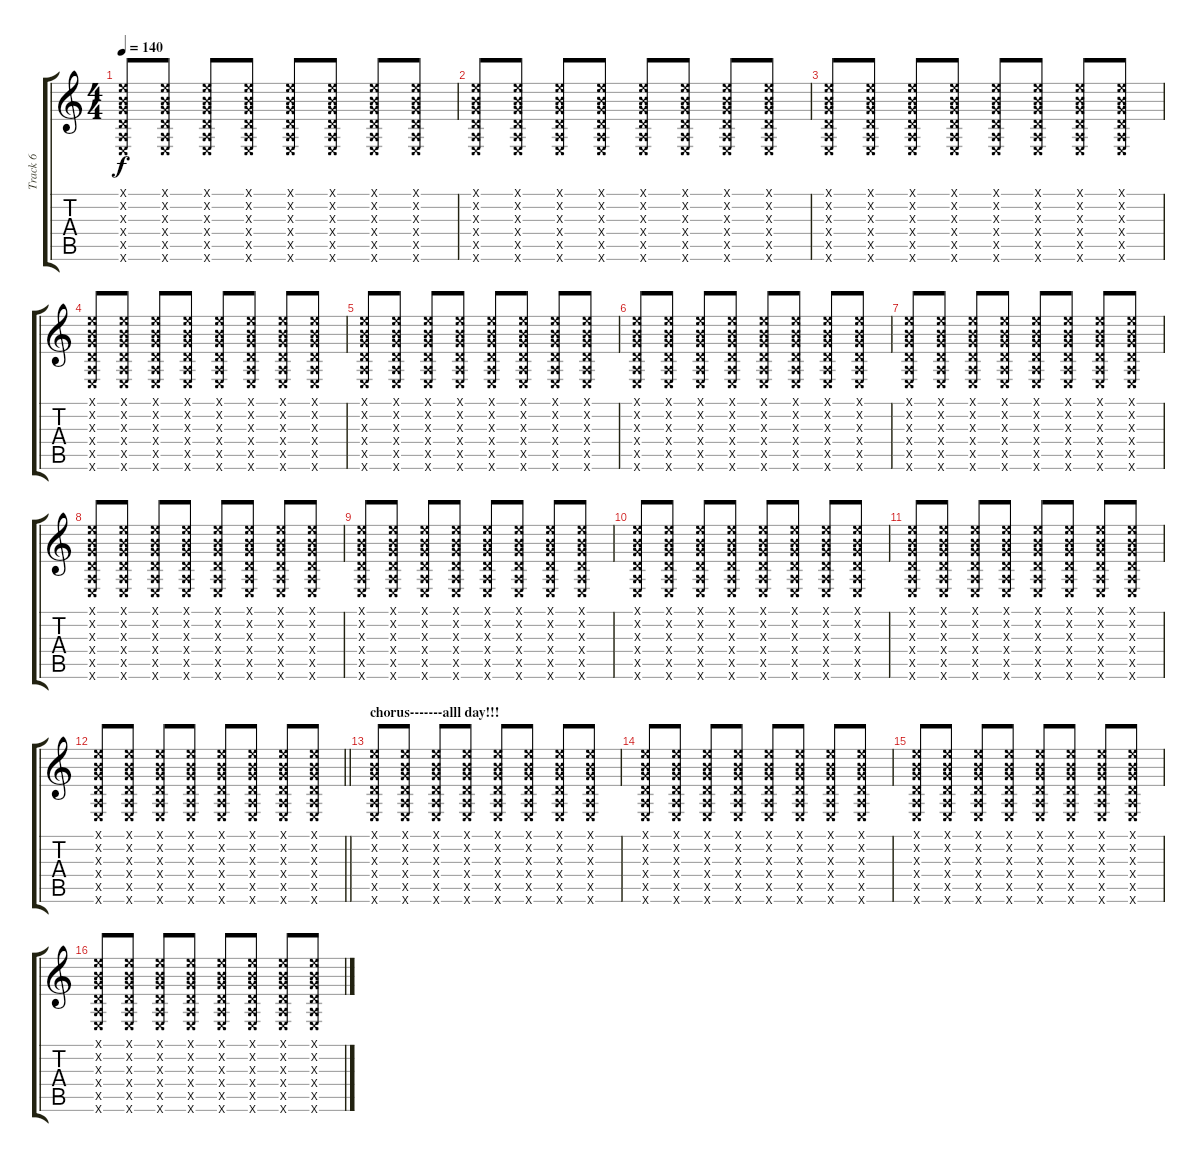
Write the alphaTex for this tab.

\track ("Track 6" "Track 6") {instrument acousticguitarsteel}
\staff {score tabs}
\tuning (E4 B3 G3 D3 A2 E2) {hide}
\ts (4 4)
\tempo 140
\clef g2
\ks c
(0.1{x} 0.2{x} 0.3{x} 0.4{x} 0.5{x} 0.6{x}).8{dy f} (0.1{x} 0.2{x} 0.3{x} 0.4{x} 0.5{x} 0.6{x}).8 (0.1{x} 0.2{x} 0.3{x} 0.4{x} 0.5{x} 0.6{x}).8 (0.1{x} 0.2{x} 0.3{x} 0.4{x} 0.5{x} 0.6{x}).8 (0.1{x} 0.2{x} 0.3{x} 0.4{x} 0.5{x} 0.6{x}).8 (0.1{x} 0.2{x} 0.3{x} 0.4{x} 0.5{x} 0.6{x}).8 (0.1{x} 0.2{x} 0.3{x} 0.4{x} 0.5{x} 0.6{x}).8 (0.1{x} 0.2{x} 0.3{x} 0.4{x} 0.5{x} 0.6{x}).8 |
(0.1{x} 0.2{x} 0.3{x} 0.4{x} 0.5{x} 0.6{x}).8 (0.1{x} 0.2{x} 0.3{x} 0.4{x} 0.5{x} 0.6{x}).8 (0.1{x} 0.2{x} 0.3{x} 0.4{x} 0.5{x} 0.6{x}).8 (0.1{x} 0.2{x} 0.3{x} 0.4{x} 0.5{x} 0.6{x}).8 (0.1{x} 0.2{x} 0.3{x} 0.4{x} 0.5{x} 0.6{x}).8 (0.1{x} 0.2{x} 0.3{x} 0.4{x} 0.5{x} 0.6{x}).8 (0.1{x} 0.2{x} 0.3{x} 0.4{x} 0.5{x} 0.6{x}).8 (0.1{x} 0.2{x} 0.3{x} 0.4{x} 0.5{x} 0.6{x}).8 |
(0.1{x} 0.2{x} 0.3{x} 0.4{x} 0.5{x} 0.6{x}).8 (0.1{x} 0.2{x} 0.3{x} 0.4{x} 0.5{x} 0.6{x}).8 (0.1{x} 0.2{x} 0.3{x} 0.4{x} 0.5{x} 0.6{x}).8 (0.1{x} 0.2{x} 0.3{x} 0.4{x} 0.5{x} 0.6{x}).8 (0.1{x} 0.2{x} 0.3{x} 0.4{x} 0.5{x} 0.6{x}).8 (0.1{x} 0.2{x} 0.3{x} 0.4{x} 0.5{x} 0.6{x}).8 (0.1{x} 0.2{x} 0.3{x} 0.4{x} 0.5{x} 0.6{x}).8 (0.1{x} 0.2{x} 0.3{x} 0.4{x} 0.5{x} 0.6{x}).8 |
(0.1{x} 0.2{x} 0.3{x} 0.4{x} 0.5{x} 0.6{x}).8 (0.1{x} 0.2{x} 0.3{x} 0.4{x} 0.5{x} 0.6{x}).8 (0.1{x} 0.2{x} 0.3{x} 0.4{x} 0.5{x} 0.6{x}).8 (0.1{x} 0.2{x} 0.3{x} 0.4{x} 0.5{x} 0.6{x}).8 (0.1{x} 0.2{x} 0.3{x} 0.4{x} 0.5{x} 0.6{x}).8 (0.1{x} 0.2{x} 0.3{x} 0.4{x} 0.5{x} 0.6{x}).8 (0.1{x} 0.2{x} 0.3{x} 0.4{x} 0.5{x} 0.6{x}).8 (0.1{x} 0.2{x} 0.3{x} 0.4{x} 0.5{x} 0.6{x}).8 |
(0.1{x} 0.2{x} 0.3{x} 0.4{x} 0.5{x} 0.6{x}).8 (0.1{x} 0.2{x} 0.3{x} 0.4{x} 0.5{x} 0.6{x}).8 (0.1{x} 0.2{x} 0.3{x} 0.4{x} 0.5{x} 0.6{x}).8 (0.1{x} 0.2{x} 0.3{x} 0.4{x} 0.5{x} 0.6{x}).8 (0.1{x} 0.2{x} 0.3{x} 0.4{x} 0.5{x} 0.6{x}).8 (0.1{x} 0.2{x} 0.3{x} 0.4{x} 0.5{x} 0.6{x}).8 (0.1{x} 0.2{x} 0.3{x} 0.4{x} 0.5{x} 0.6{x}).8 (0.1{x} 0.2{x} 0.3{x} 0.4{x} 0.5{x} 0.6{x}).8 |
(0.1{x} 0.2{x} 0.3{x} 0.4{x} 0.5{x} 0.6{x}).8 (0.1{x} 0.2{x} 0.3{x} 0.4{x} 0.5{x} 0.6{x}).8 (0.1{x} 0.2{x} 0.3{x} 0.4{x} 0.5{x} 0.6{x}).8 (0.1{x} 0.2{x} 0.3{x} 0.4{x} 0.5{x} 0.6{x}).8 (0.1{x} 0.2{x} 0.3{x} 0.4{x} 0.5{x} 0.6{x}).8 (0.1{x} 0.2{x} 0.3{x} 0.4{x} 0.5{x} 0.6{x}).8 (0.1{x} 0.2{x} 0.3{x} 0.4{x} 0.5{x} 0.6{x}).8 (0.1{x} 0.2{x} 0.3{x} 0.4{x} 0.5{x} 0.6{x}).8 |
(0.1{x} 0.2{x} 0.3{x} 0.4{x} 0.5{x} 0.6{x}).8 (0.1{x} 0.2{x} 0.3{x} 0.4{x} 0.5{x} 0.6{x}).8 (0.1{x} 0.2{x} 0.3{x} 0.4{x} 0.5{x} 0.6{x}).8 (0.1{x} 0.2{x} 0.3{x} 0.4{x} 0.5{x} 0.6{x}).8 (0.1{x} 0.2{x} 0.3{x} 0.4{x} 0.5{x} 0.6{x}).8 (0.1{x} 0.2{x} 0.3{x} 0.4{x} 0.5{x} 0.6{x}).8 (0.1{x} 0.2{x} 0.3{x} 0.4{x} 0.5{x} 0.6{x}).8 (0.1{x} 0.2{x} 0.3{x} 0.4{x} 0.5{x} 0.6{x}).8 |
(0.1{x} 0.2{x} 0.3{x} 0.4{x} 0.5{x} 0.6{x}).8 (0.1{x} 0.2{x} 0.3{x} 0.4{x} 0.5{x} 0.6{x}).8 (0.1{x} 0.2{x} 0.3{x} 0.4{x} 0.5{x} 0.6{x}).8 (0.1{x} 0.2{x} 0.3{x} 0.4{x} 0.5{x} 0.6{x}).8 (0.1{x} 0.2{x} 0.3{x} 0.4{x} 0.5{x} 0.6{x}).8 (0.1{x} 0.2{x} 0.3{x} 0.4{x} 0.5{x} 0.6{x}).8 (0.1{x} 0.2{x} 0.3{x} 0.4{x} 0.5{x} 0.6{x}).8 (0.1{x} 0.2{x} 0.3{x} 0.4{x} 0.5{x} 0.6{x}).8 |
(0.1{x} 0.2{x} 0.3{x} 0.4{x} 0.5{x} 0.6{x}).8 (0.1{x} 0.2{x} 0.3{x} 0.4{x} 0.5{x} 0.6{x}).8 (0.1{x} 0.2{x} 0.3{x} 0.4{x} 0.5{x} 0.6{x}).8 (0.1{x} 0.2{x} 0.3{x} 0.4{x} 0.5{x} 0.6{x}).8 (0.1{x} 0.2{x} 0.3{x} 0.4{x} 0.5{x} 0.6{x}).8 (0.1{x} 0.2{x} 0.3{x} 0.4{x} 0.5{x} 0.6{x}).8 (0.1{x} 0.2{x} 0.3{x} 0.4{x} 0.5{x} 0.6{x}).8 (0.1{x} 0.2{x} 0.3{x} 0.4{x} 0.5{x} 0.6{x}).8 |
(0.1{x} 0.2{x} 0.3{x} 0.4{x} 0.5{x} 0.6{x}).8 (0.1{x} 0.2{x} 0.3{x} 0.4{x} 0.5{x} 0.6{x}).8 (0.1{x} 0.2{x} 0.3{x} 0.4{x} 0.5{x} 0.6{x}).8 (0.1{x} 0.2{x} 0.3{x} 0.4{x} 0.5{x} 0.6{x}).8 (0.1{x} 0.2{x} 0.3{x} 0.4{x} 0.5{x} 0.6{x}).8 (0.1{x} 0.2{x} 0.3{x} 0.4{x} 0.5{x} 0.6{x}).8 (0.1{x} 0.2{x} 0.3{x} 0.4{x} 0.5{x} 0.6{x}).8 (0.1{x} 0.2{x} 0.3{x} 0.4{x} 0.5{x} 0.6{x}).8 |
(0.1{x} 0.2{x} 0.3{x} 0.4{x} 0.5{x} 0.6{x}).8 (0.1{x} 0.2{x} 0.3{x} 0.4{x} 0.5{x} 0.6{x}).8 (0.1{x} 0.2{x} 0.3{x} 0.4{x} 0.5{x} 0.6{x}).8 (0.1{x} 0.2{x} 0.3{x} 0.4{x} 0.5{x} 0.6{x}).8 (0.1{x} 0.2{x} 0.3{x} 0.4{x} 0.5{x} 0.6{x}).8 (0.1{x} 0.2{x} 0.3{x} 0.4{x} 0.5{x} 0.6{x}).8 (0.1{x} 0.2{x} 0.3{x} 0.4{x} 0.5{x} 0.6{x}).8 (0.1{x} 0.2{x} 0.3{x} 0.4{x} 0.5{x} 0.6{x}).8 |
\barLineRight lightlight
(0.1{x} 0.2{x} 0.3{x} 0.4{x} 0.5{x} 0.6{x}).8 (0.1{x} 0.2{x} 0.3{x} 0.4{x} 0.5{x} 0.6{x}).8 (0.1{x} 0.2{x} 0.3{x} 0.4{x} 0.5{x} 0.6{x}).8 (0.1{x} 0.2{x} 0.3{x} 0.4{x} 0.5{x} 0.6{x}).8 (0.1{x} 0.2{x} 0.3{x} 0.4{x} 0.5{x} 0.6{x}).8 (0.1{x} 0.2{x} 0.3{x} 0.4{x} 0.5{x} 0.6{x}).8 (0.1{x} 0.2{x} 0.3{x} 0.4{x} 0.5{x} 0.6{x}).8 (0.1{x} 0.2{x} 0.3{x} 0.4{x} 0.5{x} 0.6{x}).8 |
\section ("" "chorus-------alll day!!!")
(0.1{x} 0.2{x} 0.3{x} 0.4{x} 0.5{x} 0.6{x}).8 (0.1{x} 0.2{x} 0.3{x} 0.4{x} 0.5{x} 0.6{x}).8 (0.1{x} 0.2{x} 0.3{x} 0.4{x} 0.5{x} 0.6{x}).8 (0.1{x} 0.2{x} 0.3{x} 0.4{x} 0.5{x} 0.6{x}).8 (0.1{x} 0.2{x} 0.3{x} 0.4{x} 0.5{x} 0.6{x}).8 (0.1{x} 0.2{x} 0.3{x} 0.4{x} 0.5{x} 0.6{x}).8 (0.1{x} 0.2{x} 0.3{x} 0.4{x} 0.5{x} 0.6{x}).8 (0.1{x} 0.2{x} 0.3{x} 0.4{x} 0.5{x} 0.6{x}).8 |
(0.1{x} 0.2{x} 0.3{x} 0.4{x} 0.5{x} 0.6{x}).8 (0.1{x} 0.2{x} 0.3{x} 0.4{x} 0.5{x} 0.6{x}).8 (0.1{x} 0.2{x} 0.3{x} 0.4{x} 0.5{x} 0.6{x}).8 (0.1{x} 0.2{x} 0.3{x} 0.4{x} 0.5{x} 0.6{x}).8 (0.1{x} 0.2{x} 0.3{x} 0.4{x} 0.5{x} 0.6{x}).8 (0.1{x} 0.2{x} 0.3{x} 0.4{x} 0.5{x} 0.6{x}).8 (0.1{x} 0.2{x} 0.3{x} 0.4{x} 0.5{x} 0.6{x}).8 (0.1{x} 0.2{x} 0.3{x} 0.4{x} 0.5{x} 0.6{x}).8 |
(0.1{x} 0.2{x} 0.3{x} 0.4{x} 0.5{x} 0.6{x}).8 (0.1{x} 0.2{x} 0.3{x} 0.4{x} 0.5{x} 0.6{x}).8 (0.1{x} 0.2{x} 0.3{x} 0.4{x} 0.5{x} 0.6{x}).8 (0.1{x} 0.2{x} 0.3{x} 0.4{x} 0.5{x} 0.6{x}).8 (0.1{x} 0.2{x} 0.3{x} 0.4{x} 0.5{x} 0.6{x}).8 (0.1{x} 0.2{x} 0.3{x} 0.4{x} 0.5{x} 0.6{x}).8 (0.1{x} 0.2{x} 0.3{x} 0.4{x} 0.5{x} 0.6{x}).8 (0.1{x} 0.2{x} 0.3{x} 0.4{x} 0.5{x} 0.6{x}).8 |
(0.1{x} 0.2{x} 0.3{x} 0.4{x} 0.5{x} 0.6{x}).8 (0.1{x} 0.2{x} 0.3{x} 0.4{x} 0.5{x} 0.6{x}).8 (0.1{x} 0.2{x} 0.3{x} 0.4{x} 0.5{x} 0.6{x}).8 (0.1{x} 0.2{x} 0.3{x} 0.4{x} 0.5{x} 0.6{x}).8 (0.1{x} 0.2{x} 0.3{x} 0.4{x} 0.5{x} 0.6{x}).8 (0.1{x} 0.2{x} 0.3{x} 0.4{x} 0.5{x} 0.6{x}).8 (0.1{x} 0.2{x} 0.3{x} 0.4{x} 0.5{x} 0.6{x}).8 (0.1{x} 0.2{x} 0.3{x} 0.4{x} 0.5{x} 0.6{x}).8
